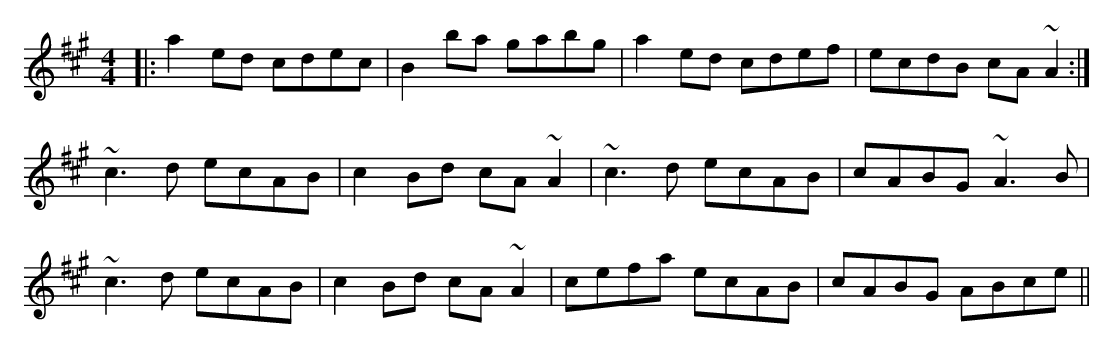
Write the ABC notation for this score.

X:1
M:4/4
K:A
|:a2ed cdec|B2ba gabg|a2ed cdef|ecdB cA~A2:|
~c3d ecAB|c2Bd cA~A2|~c3d ecAB|cABG ~A3B|
~c3d ecAB|c2Bd cA~A2|cefa ecAB|cABG ABce||
